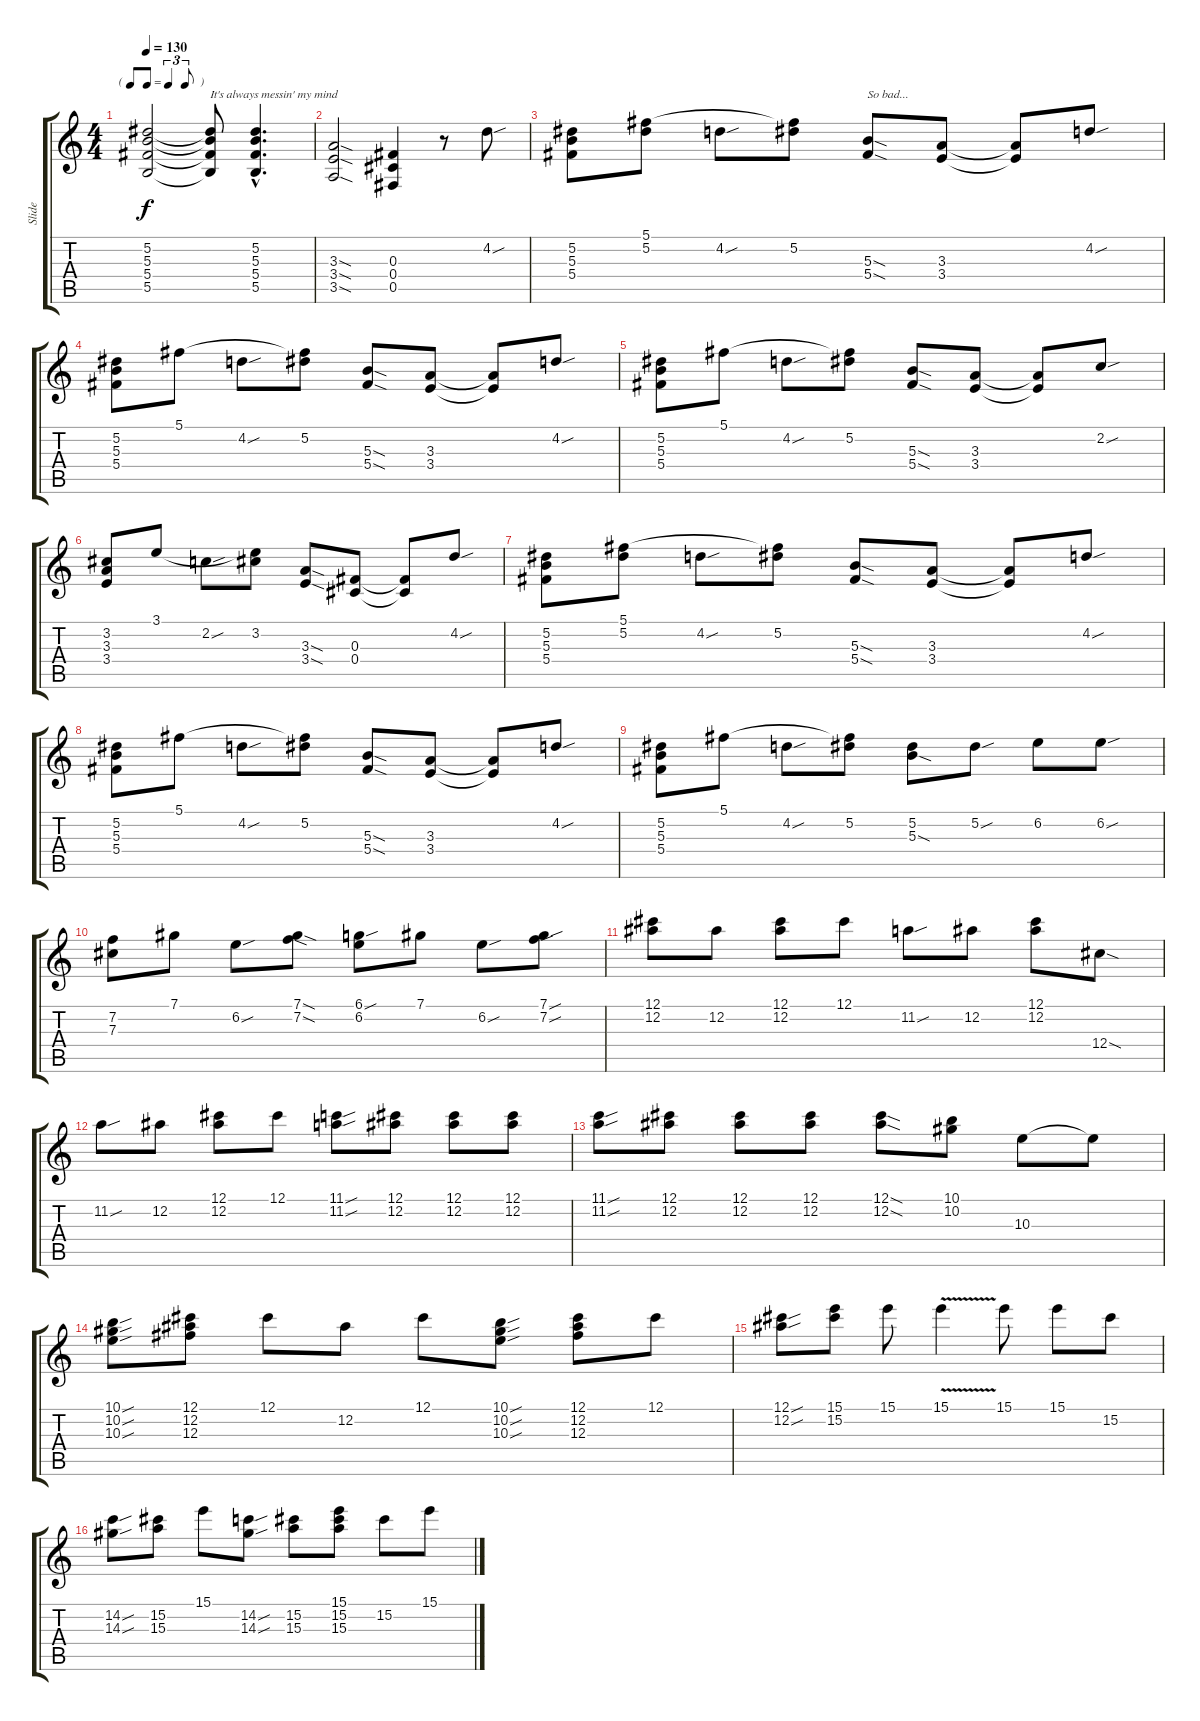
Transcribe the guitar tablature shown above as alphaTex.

\track ("Slide" "Slide") {instrument overdrivenguitar}
\staff {score tabs}
\tuning (Db4 Bb3 Gb3 Db3 Gb2 Db2) {hide}
\ts (4 4)
\tf triplet8th
\tempo 130
\clef g2
\ks c
(5.2{t} 5.3{t} 5.4{t} 5.5{t}).2{dy f} (5.2{t} 5.3{t} 5.4{t} 5.5{t}).8{txt "It's always messin' my mind"} (5.2{hac} 5.3{hac} 5.4{hac} 5.5{hac}).4{d} |
(3.3{sod} 3.4{sod} 3.5{sod}).2 (0.3 0.4 0.5).4 r.8 4.2{sou}.8 |
(5.2 5.3 5.4).8 (5.1 5.2).8 4.2{sou}.8 (5.1{t} 5.2).8 (5.3{sod} 5.4{sod}).8{txt "So bad..."} (3.3 3.4).8 (3.3{t} 3.4{t}).8 4.2{sou}.8 |
(5.2 5.3 5.4).8 5.1.8 4.2{sou}.8 (5.1{t} 5.2).8 (5.3{sod} 5.4{sod}).8 (3.3 3.4).8 (3.3{t} 3.4{t}).8 4.2{sou}.8 |
(5.2 5.3 5.4).8 5.1.8 4.2{sou}.8 (5.1{t} 5.2).8 (5.3{sod} 5.4{sod}).8 (3.3 3.4).8 (3.3{t} 3.4{t}).8 2.2{sou}.8 |
(3.2 3.3 3.4).8 3.1.8 2.2{sou}.8 (3.1{t} 3.2).8 (3.3{sod} 3.4{sod}).8 (0.3 0.4).8 (0.3{t} 0.4{t}).8 4.2{sou}.8 |
(5.2 5.3 5.4).8 (5.1 5.2).8 4.2{sou}.8 (5.1{t} 5.2).8 (5.3{sod} 5.4{sod}).8 (3.3 3.4).8 (3.3{t} 3.4{t}).8 4.2{sou}.8 |
(5.2 5.3 5.4).8 5.1.8 4.2{sou}.8 (5.1{t} 5.2).8 (5.3{sod} 5.4{sod}).8 (3.3 3.4).8 (3.3{t} 3.4{t}).8 4.2{sou}.8 |
(5.2 5.3 5.4).8 5.1.8 4.2{sou}.8 (5.1{t} 5.2).8 (5.2 5.3{sod}).8 5.2{sou}.8 6.2.8 6.2{sou}.8 |
(7.2 7.3).8 7.1.8 6.2{sou}.8 (7.1{sod} 7.2{sod}).8 (6.1{sou} 6.2).8 7.1.8 6.2{sou}.8 (7.1{sou} 7.2{sou}).8 |
(12.1 12.2).8 12.2.8 (12.1 12.2).8 12.1.8 11.2{sou}.8 12.2.8 (12.1 12.2).8 12.4{sod}.8 |
11.2{sou}.8 12.2.8 (12.1 12.2).8 12.1.8 (11.1{sou} 11.2{sou}).8 (12.1 12.2).8 (12.1 12.2).8 (12.1 12.2).8 |
(11.1{sou} 11.2{sou}).8 (12.1 12.2).8 (12.1 12.2).8 (12.1 12.2).8 (12.1{sod} 12.2{sod}).8 (10.1 10.2).8 10.3.8 10.3{t}.8 |
(10.1{sou} 10.2{sou} 10.3{sou}).8 (12.1 12.2 12.3).8 12.1.8 12.2.8 12.1.8 (10.1{sou} 10.2{sou} 10.3{sou}).8 (12.1 12.2 12.3).8 12.1.8 |
(12.1{sou} 12.2{sou}).8 (15.1 15.2).8 15.1.8 15.1{v}.4 15.1.8 15.1.8 15.2.8 |
(14.2{sou} 14.3{sou}).8 (15.2 15.3).8 15.1.8 (14.2{sou} 14.3{sou}).8 (15.2 15.3).8 (15.1 15.2 15.3).8 15.2.8 15.1.8
